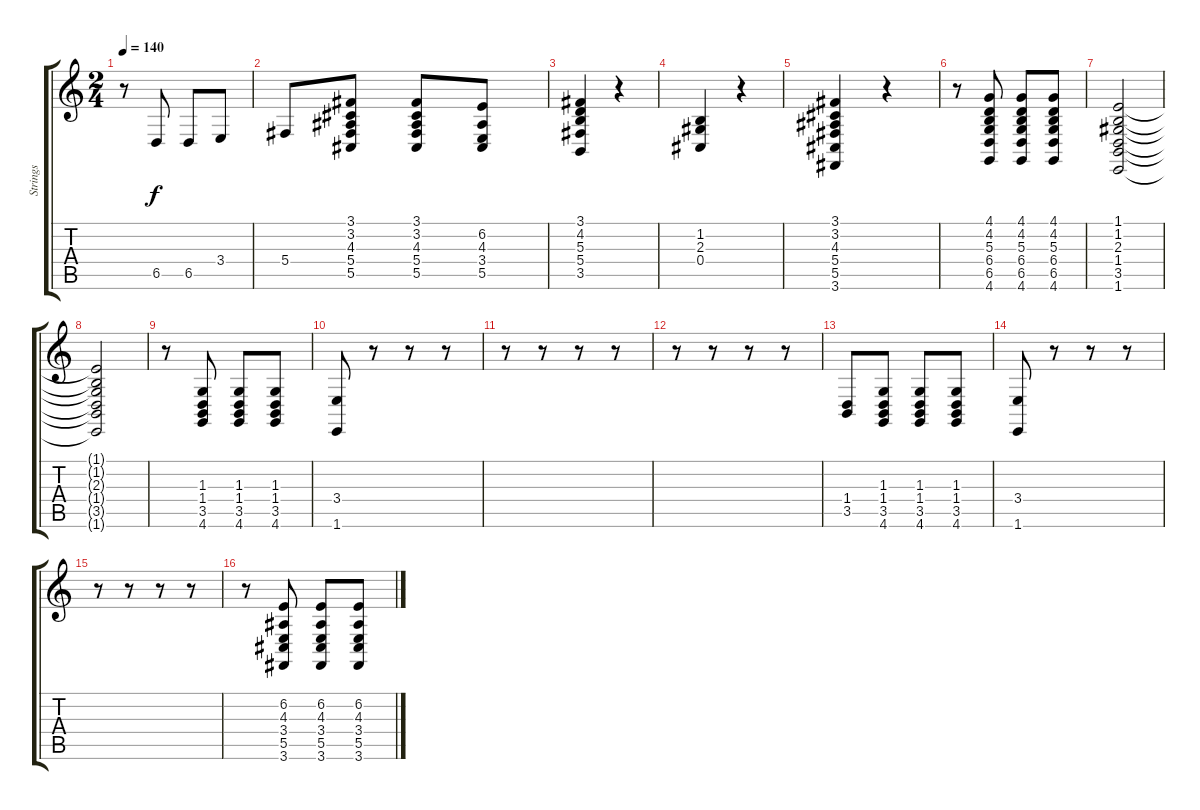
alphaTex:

\track ("Strings" "Strings") {instrument stringensemble1}
\staff {score tabs}
\tuning (Eb4 Bb3 Gb3 Db3 Ab2 Eb2) {hide}
\ts (2 4)
\tempo 140
\clef g2
\ks c
r.8{dy f} 6.5.8 6.5.8 3.4.8 |
5.4.8 (3.1 3.2 4.3 5.4 5.5).8 (3.1 3.2 4.3 5.4 5.5).8 (6.2 4.3 3.4 5.5).8 |
(3.1 4.2 5.3 5.4 3.5).4 r.4 |
(1.2 2.3 0.4).4 r.4 |
(3.1 3.2 4.3 5.4 5.5 3.6).4 r.4 |
r.8 (4.1 4.2 5.3 6.4 6.5 4.6).8 (4.1 4.2 5.3 6.4 6.5 4.6).8 (4.1 4.2 5.3 6.4 6.5 4.6).8 |
(1.1 1.2 2.3 1.4 3.5 1.6).2 |
(1.1{t} 1.2{t} 2.3{t} 1.4{t} 3.5{t} 1.6{t}).2 |
r.8 (1.3 1.4 3.5 4.6).8 (1.3 1.4 3.5 4.6).8 (1.3 1.4 3.5 4.6).8 |
(3.4 1.6).8 r.8 r.8 r.8 |
r.8 r.8 r.8 r.8 |
r.8 r.8 r.8 r.8 |
(1.4 3.5).8 (1.3 1.4 3.5 4.6).8 (1.3 1.4 3.5 4.6).8 (1.3 1.4 3.5 4.6).8 |
(3.4 1.6).8 r.8 r.8 r.8 |
r.8 r.8 r.8 r.8 |
r.8 (6.2 4.3 3.4 5.5 3.6).8 (6.2 4.3 3.4 5.5 3.6).8 (6.2 4.3 3.4 5.5 3.6).8
